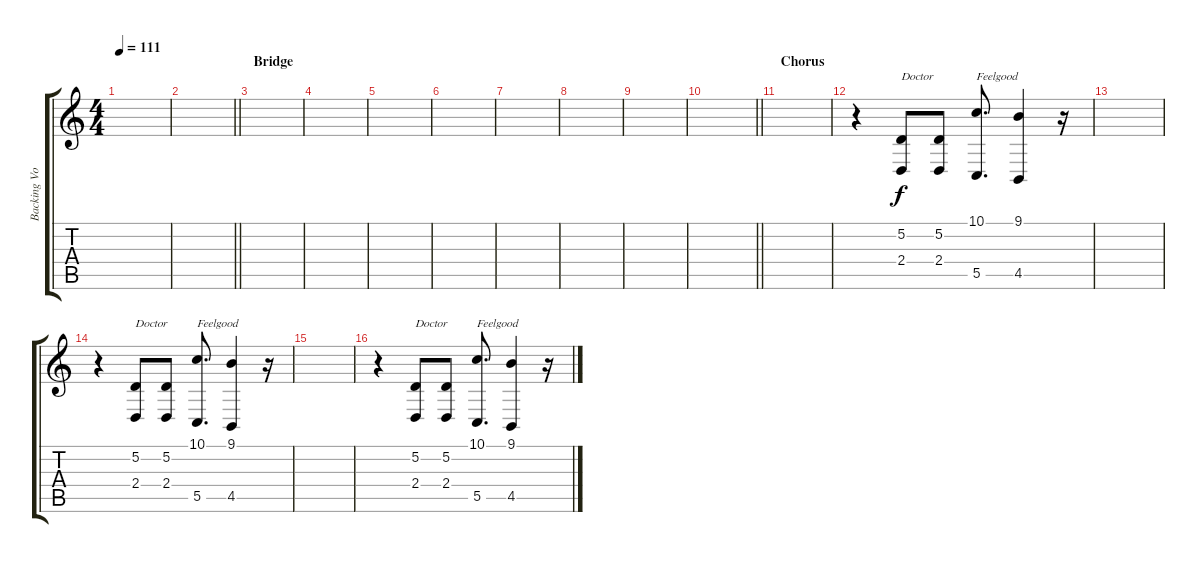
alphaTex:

\track ("Backing Vocal" "Backing Vo") {instrument choiraahs}
\staff {score tabs}
\tuning (D4 A3 F3 C3 G2 D2) {hide}
\ts (4 4)
\tempo 111
\clef g2
\ks c
|
\barLineRight lightlight
|
\section ("" "Bridge")
|
|
|
|
|
|
|
\barLineRight lightlight
|
\section ("" "Chorus")
|
r.4 (5.2 2.4).8{txt "Doctor"} (5.2 2.4).8 (10.1 5.5).8{d txt "Feelgood"} (9.1 4.5).4 r.16 |
|
r.4 (5.2 2.4).8{txt "Doctor"} (5.2 2.4).8 (10.1 5.5).8{d txt "Feelgood"} (9.1 4.5).4 r.16 |
|
r.4 (5.2 2.4).8{txt "Doctor"} (5.2 2.4).8 (10.1 5.5).8{d txt "Feelgood"} (9.1 4.5).4 r.16
